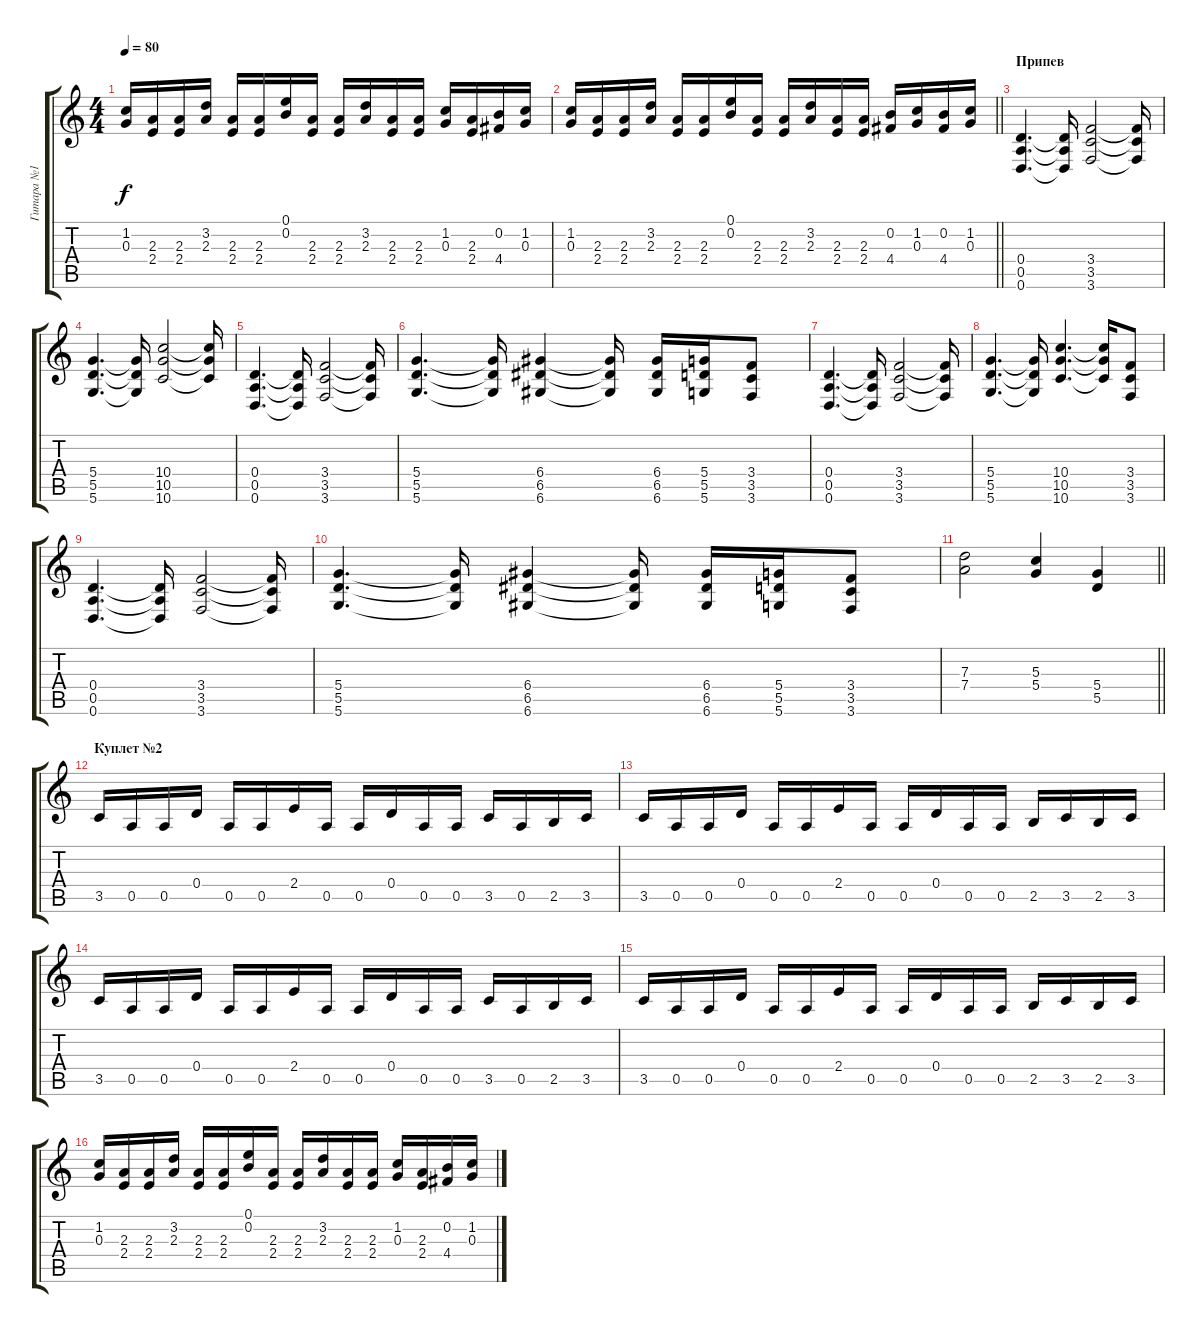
\track ("Гитара №1" "Гитара №1") {instrument overdrivenguitar}
\staff {score tabs}
\tuning (E4 B3 G3 D3 A2 D2) {hide}
\ts (4 4)
\tempo 80
\clef g2
\ks c
(1.2 0.3).16{dy f} (2.3 2.4).16 (2.3 2.4).16 (3.2 2.3).16 (2.3 2.4).16 (2.3 2.4).16 (0.1 0.2).16 (2.3 2.4).16 (2.3 2.4).16 (3.2 2.3).16 (2.3 2.4).16 (2.3 2.4).16 (1.2 0.3).16 (2.3 2.4).16 (0.2 4.4).16 (1.2 0.3).16 |
\barLineRight lightlight
(1.2 0.3).16 (2.3 2.4).16 (2.3 2.4).16 (3.2 2.3).16 (2.3 2.4).16 (2.3 2.4).16 (0.1 0.2).16 (2.3 2.4).16 (2.3 2.4).16 (3.2 2.3).16 (2.3 2.4).16 (2.3 2.4).16 (0.2 4.4).16 (1.2 0.3).16 (0.2 4.4).16 (1.2 0.3).16 |
\section ("" "Припев")
(0.4 0.5 0.6).4{d} (0.4{t} 0.5{t} 0.6{t}).16 (3.4 3.5 3.6).2 (3.4{t} 3.5{t} 3.6{t}).16 |
(5.4 5.5 5.6).4{d} (5.4{t} 5.5{t} 5.6{t}).16 (10.4 10.5 10.6).2 (10.4{t} 10.5{t} 10.6{t}).16 |
(0.4 0.5 0.6).4{d} (0.4{t} 0.5{t} 0.6{t}).16 (3.4 3.5 3.6).2 (3.4{t} 3.5{t} 3.6{t}).16 |
(5.4 5.5 5.6).4{d} (5.4{t} 5.5{t} 5.6{t}).16 (6.4 6.5 6.6).4 (6.4{t} 6.5{t} 6.6{t}).16 (6.4 6.5 6.6).16 (5.4 5.5 5.6).16 (3.4 3.5 3.6).8 |
(0.4 0.5 0.6).4{d} (0.4{t} 0.5{t} 0.6{t}).16 (3.4 3.5 3.6).2 (3.4{t} 3.5{t} 3.6{t}).16 |
(5.4 5.5 5.6).4{d} (5.4{t} 5.5{t} 5.6{t}).16 (10.4 10.5 10.6).4{d} (10.4{t} 10.5{t} 10.6{t}).16 (3.4 3.5 3.6).8 |
(0.4 0.5 0.6).4{d} (0.4{t} 0.5{t} 0.6{t}).16 (3.4 3.5 3.6).2 (3.4{t} 3.5{t} 3.6{t}).16 |
(5.4 5.5 5.6).4{d} (5.4{t} 5.5{t} 5.6{t}).16 (6.4 6.5 6.6).4 (6.4{t} 6.5{t} 6.6{t}).16 (6.4 6.5 6.6).16 (5.4 5.5 5.6).16 (3.4 3.5 3.6).8 |
\barLineRight lightlight
(7.3 7.4).2 (5.3 5.4).4 (5.4 5.5).4 |
\section ("" "Куплет №2")
3.5.16 0.5.16 0.5.16 0.4.16 0.5.16 0.5.16 2.4.16 0.5.16 0.5.16 0.4.16 0.5.16 0.5.16 3.5.16 0.5.16 2.5.16 3.5.16 |
3.5.16 0.5.16 0.5.16 0.4.16 0.5.16 0.5.16 2.4.16 0.5.16 0.5.16 0.4.16 0.5.16 0.5.16 2.5.16 3.5.16 2.5.16 3.5.16 |
3.5.16 0.5.16 0.5.16 0.4.16 0.5.16 0.5.16 2.4.16 0.5.16 0.5.16 0.4.16 0.5.16 0.5.16 3.5.16 0.5.16 2.5.16 3.5.16 |
3.5.16 0.5.16 0.5.16 0.4.16 0.5.16 0.5.16 2.4.16 0.5.16 0.5.16 0.4.16 0.5.16 0.5.16 2.5.16 3.5.16 2.5.16 3.5.16 |
(1.2 0.3).16 (2.3 2.4).16 (2.3 2.4).16 (3.2 2.3).16 (2.3 2.4).16 (2.3 2.4).16 (0.1 0.2).16 (2.3 2.4).16 (2.3 2.4).16 (3.2 2.3).16 (2.3 2.4).16 (2.3 2.4).16 (1.2 0.3).16 (2.3 2.4).16 (0.2 4.4).16 (1.2 0.3).16
